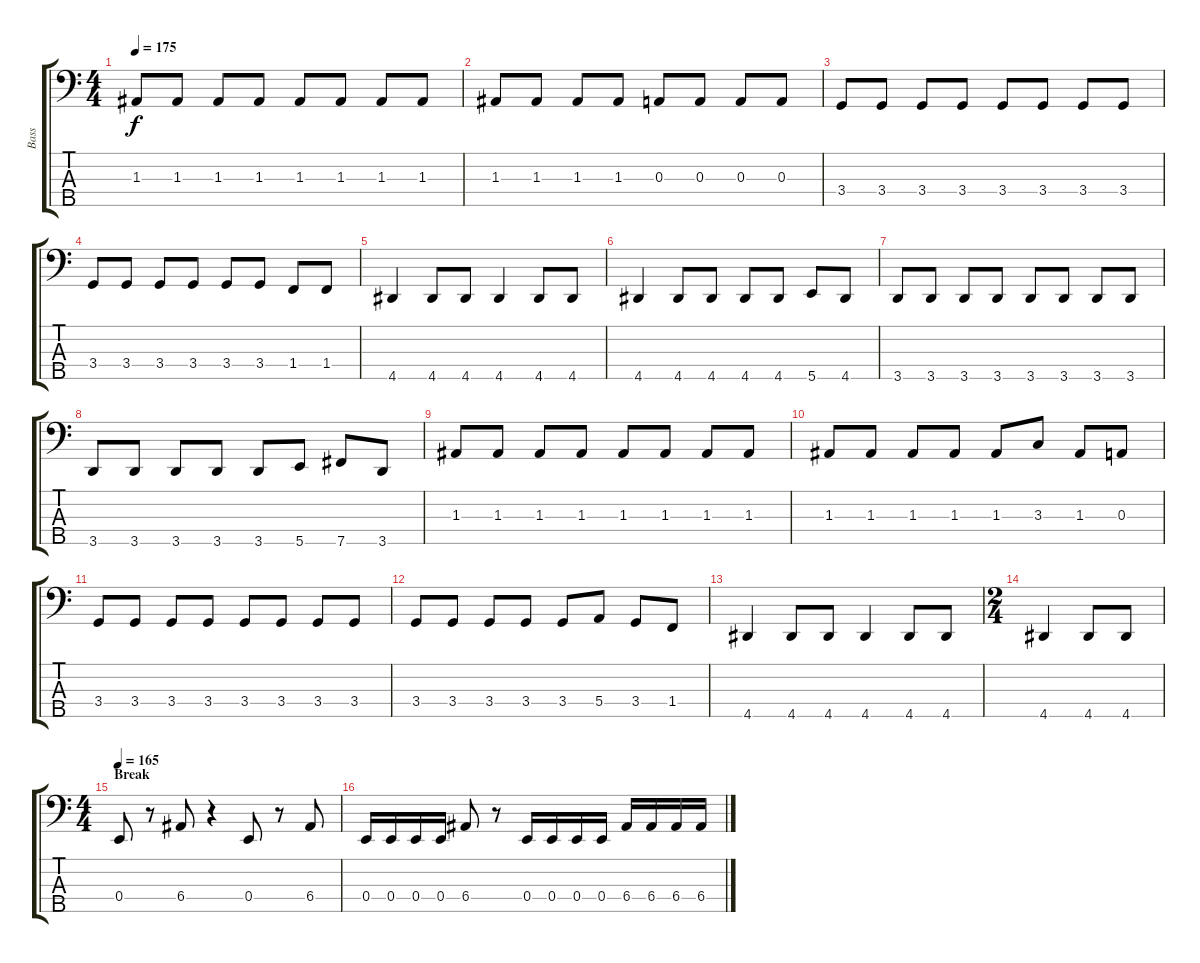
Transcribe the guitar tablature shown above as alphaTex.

\track ("Bass" "Bass") {instrument electricbassfinger}
\staff {score tabs}
\tuning (G2 D2 A1 E1 B0) {hide}
\ts (4 4)
\tempo 175
\clef f4
\ks c
1.3.8{dy f} 1.3.8 1.3.8 1.3.8 1.3.8 1.3.8 1.3.8 1.3.8 |
1.3.8 1.3.8 1.3.8 1.3.8 0.3.8 0.3.8 0.3.8 0.3.8 |
3.4.8 3.4.8 3.4.8 3.4.8 3.4.8 3.4.8 3.4.8 3.4.8 |
3.4.8 3.4.8 3.4.8 3.4.8 3.4.8 3.4.8 1.4.8 1.4.8 |
4.5.4 4.5.8 4.5.8 4.5.4 4.5.8 4.5.8 |
4.5.4 4.5.8 4.5.8 4.5.8 4.5.8 5.5.8 4.5.8 |
3.5.8 3.5.8 3.5.8 3.5.8 3.5.8 3.5.8 3.5.8 3.5.8 |
3.5.8 3.5.8 3.5.8 3.5.8 3.5.8 5.5.8 7.5.8 3.5.8 |
1.3.8 1.3.8 1.3.8 1.3.8 1.3.8 1.3.8 1.3.8 1.3.8 |
1.3.8 1.3.8 1.3.8 1.3.8 1.3.8 3.3.8 1.3.8 0.3.8 |
3.4.8 3.4.8 3.4.8 3.4.8 3.4.8 3.4.8 3.4.8 3.4.8 |
3.4.8 3.4.8 3.4.8 3.4.8 3.4.8 5.4.8 3.4.8 1.4.8 |
4.5.4 4.5.8 4.5.8 4.5.4 4.5.8 4.5.8 |
\ts (2 4)
4.5.4 4.5.8 4.5.8 |
\ts (4 4)
\section ("" "Break")
\tempo 165
0.4.8 r.8 6.4.8 r.4 0.4.8 r.8 6.4.8 |
0.4.16 0.4.16 0.4.16 0.4.16 6.4.8 r.8 0.4.16 0.4.16 0.4.16 0.4.16 6.4.16 6.4.16 6.4.16 6.4.16
